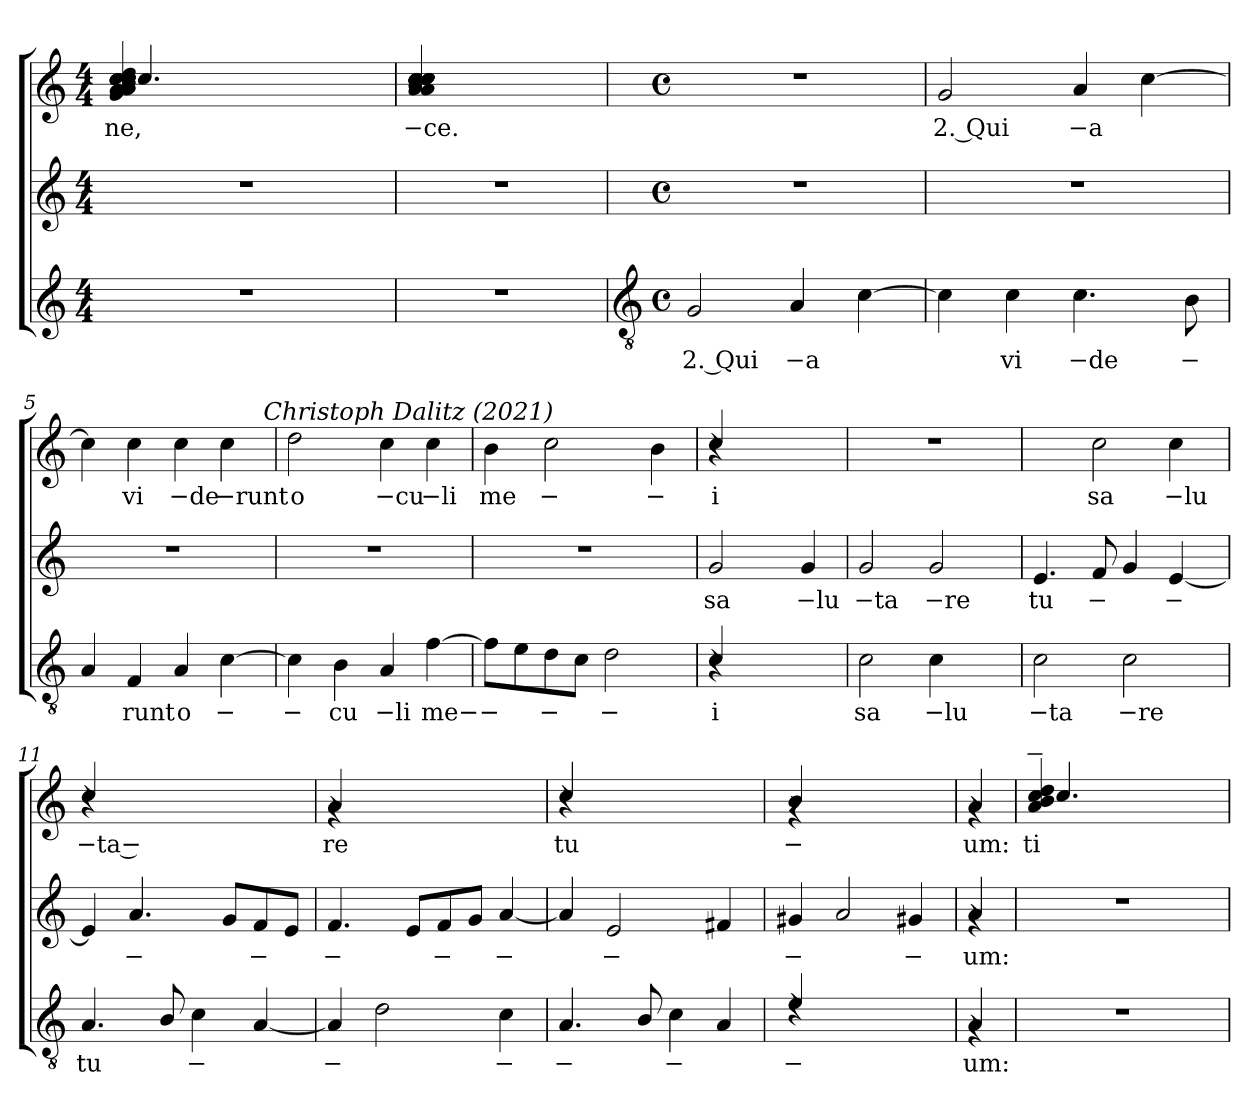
**kern	**text	**kern	**text	**kern	**text
*part3	*part3	*part2	*part2	*part1	*part1
*staff3	*staff3	*staff2	*staff2	*staff1	*staff1
*clefG2	*	*clefG2	*	*clefG2	*
*k[]	*	*k[]	*	*k[]	*
*C:	*	*C:	*	*C:	*
*M4/4	*	*M4/4	*	*M4/4	*
=1	=1	=1	=1	=1	=1
!	!	!	!	!	!LO:LY:b:rj
*	*	*	*	*^	*
!	!	!	!	!	!	!LO:LY:b
1r	.	1r	.	(<4g/ 4a/ 4a/ 4b/ 4cc/ 4cc/ 4cc/ 4cc/ 4cc/ 4cc/ 4cc/ 4dd/	4.cc/	ne,
.	.	.	.	2ryy	.	.
.	.	.	.	.	2ryy	.
.	.	.	.	8ryy	.	.
.	.	.	.	8ryy	8ryy	.
!!LO:LB:g=z
=2	=2	=2	=2	=2	=2	=2
!	!	!	!	!	!	!LO:LY:b
*	*	*	*	*v	*v	*
1r	.	1r	.	(<4a/ 4a/ 4b/ 4cc/ 4cc/ 4cc/ 4cc/ 4cc/ 4cc/ 4cc/ 4cc/	−ce.
.	.	.	.	2.ryy	.
!!LO:LB:g=z
=3	=3	=3	=3	=3	=3
*clefGv2	*	*	*	*	*
*M4/4	*	*M4/4	*	*M4/4	*
*met(c)	*	*met(c)	*	*met(c)	*
!	!LO:LY:b:rj	!	!	!	!
2G/	2. Qui	1r	.	1r	.
!	!LO:LY:b:rj	!	!	!	!
4A/	−a	.	.	.	.
[>4c\	.	.	.	.	.
=4	=4	=4	=4	=4	=4
!	!	!	!	!	!LO:LY:b:rj
4c\]	.	1r	.	2g/	2. Qui
!	!LO:LY:b	!	!	!	!
4c\	vi	.	.	.	.
!	!LO:LY:b:rj	!	!	!	!LO:LY:b:rj
4.c\	−de	.	.	4a/	−a
.	.	.	.	[>4cc\	.
!	!LO:LY:b	!	!	!	!
8B\	−	.	.	.	.
=5	=5	=5	=5	=5	=5
*	*	*	*	*^	*
4A/	.	1r	.	4cc\]	2ryy	.
!	!LO:LY:b	!	!	!	!	!LO:LY:b
4F/	runt	.	.	4cc\	.	vi
!	!LO:LY:b	!	!	!	!	!LO:LY:b:rj
4A/	o	.	.	4cc\	4...ryy	−de
!	!LO:LY:b	!	!	!	!	!LO:LY:b:rj
[>4c\	−	.	.	4cc\	.	−runt
!	!	!	!	!	!LO:TX:a:i:t=Christoph Dalitz (2021)	!
.	.	.	.	.	32ryy	.
=6	=6	=6	=6	=6	=6	=6
!	!LO:LY:b	!	!	!	!	!LO:LY:b
*	*	*	*	*v	*v	*
4c\]	−	1r	.	2dd\	o
!	!LO:LY:b	!	!	!	!
4B\	cu	.	.	.	.
!	!LO:LY:b:rj	!	!	!	!LO:LY:b:rj
4A/	−li	.	.	4cc\	−cu
!	!LO:LY:b	!	!	!	!LO:LY:b:rj
[<4f\	me−	.	.	4cc\	−li
!!LO:LB:g=z
=7	=7	=7	=7	=7	=7
!	!LO:LY:b	!	!	!	!LO:LY:b
8f\L]	−	1r	.	4b\	me
8e\	.	.	.	.	.
!	!LO:LY:b	!	!	!	!LO:LY:b
8d\	−	.	.	2cc\	−
8c\J	.	.	.	.	.
!	!LO:LY:b	!	!	!	!
2d\	−	.	.	.	.
!	!	!	!	!	!LO:LY:b
.	.	.	.	4b\	−
=8	=8	=8	=8	=8	=8
!LO:N:head=solid	!LO:LY:b	!	!LO:LY:b	!LO:N:head=solid	!LO:LY:b
*^	*	*	*	*^	*
4c/	4rA	i	2g/	sa	4cc/	4ra	i
2ryy	2ryy	.	.	.	2ryy	2ryy	.
!	!	!	!	!LO:LY:b:rj	!	!	!
.	.	.	4g/	−lu	.	.	.
*v	*v	*	*	*	*v	*v	*
=9	=9	=9	=9	=9	=9
!	!LO:LY:b	!	!LO:LY:b:rj	!	!
2c\	sa	2g/	−ta	1r	.
!	!LO:LY:b:rj	!	!LO:LY:b:rj	!	!
4c\	−lu	2g/	−re	.	.
4ryy	.	.	.	.	.
=10	=10	=10	=10	=10	=10
!	!LO:LY:b:rj	!	!LO:LY:b	!	!
*	*	*	*	*^	*
2c\	−ta	4.e/	tu	4.ryy	2.ryy	.
!	!	!	!LO:LY:b	!	!	!LO:LY:b
.	.	8f/	−	2cc\	.	sa
!	!LO:LY:b:rj	!	!	!	!	!
2c\	−re	4g/	.	.	.	.
!	!	!	!LO:LY:b	!	!	!LO:LY:b:rj
.	.	[<4e/	−	.	4cc\	−lu
.	.	.	.	8ryy	.	.
=11	=11	=11	=11	=11	=11	=11
!	!LO:LY:b	!	!	!LO:N:head=solid	!	!LO:LY:b:rj
4.A/	tu	4e/]	.	4cc/	4ra	−ta −
!	!	!	!LO:LY:b	!	!	!
.	.	4.a/	−	2.ryy	2.ryy	.
8B/	.	.	.	.	.	.
!	!LO:LY:b	!	!	!	!	!
4c\	−	.	.	.	.	.
.	.	8g/L	.	.	.	.
!	!	!	!LO:LY:b	!	!	!
[<4A/	.	8f/	−	.	.	.
.	.	8e/J	.	.	.	.
!!LO:LB:g=z	!!
=12	=12	=12	=12	=12	=12	=12
!	!LO:LY:b	!	!LO:LY:b	!LO:N:head=solid	!	!LO:LY:b
4A/]	−	4.f/	−	4a/	4rf	re
2d\	.	.	.	2.ryy	2.ryy	.
.	.	8e/L	.	.	.	.
!	!	!	!LO:LY:b	!	!	!
.	.	8f/	−	.	.	.
.	.	8g/J	.	.	.	.
!	!LO:LY:b	!	!LO:LY:b	!	!	!
4c\	−	[<4a/	−	.	.	.
=13	=13	=13	=13	=13	=13	=13
!	!LO:LY:b	!	!	!LO:N:head=solid	!	!LO:LY:b
4.A/	−	4a/]	.	4cc/	4ra	tu
!	!	!	!LO:LY:b	!	!	!
.	.	2e/	−	2.ryy	2.ryy	.
8B/	.	.	.	.	.	.
!	!LO:LY:b	!	!	!	!	!
4c\	−	.	.	.	.	.
4A/	.	4f#X/	.	.	.	.
=14	=14	=14	=14	=14	=14	=14
!LO:N:head=solid	!LO:LY:b	!	!LO:LY:b	!LO:N:head=solid	!	!LO:LY:b
*^	*	*	*	*	*	*
4e/	4rc	−	4g#X/	−	4b/	4rg	−
2.ryy	2.ryy	.	2a/	.	2.ryy	2.ryy	.
!	!	!	!	!LO:LY:b	!	!	!
.	.	.	4g#X/	−	.	.	.
=15	=15	=15	=15	=15	=15	=15	=15
!LO:N:head=solid	!	!LO:LY:b	!LO:N:head=solid	!LO:LY:b	!LO:N:head=solid	!	!LO:LY:b
*	*	*	*^	*	*	*	*
4A/	4rF	um:	4a/	4rf	um:	4a/	4rf	um:
!!LO:PB:g=z	!!
=16	=16	=16	=16	=16	=16	=16	=16	=16
!	!	!	!	!	!	!	!	!LO:LY:b:rj
!	!	!	!	!	!	!	!	!LO:LY:b
*v	*v	*	*	*	*	*	*	*
*	*	*v	*v	*	*	*	*
1r	.	1r	.	(<4a/~> 4b/~> 4cc/~> 4dd/~>	4.cc/	ti
.	.	.	.	2ryy	.	.
.	.	.	.	.	2ryy	.
.	.	.	.	8ryy	.	.
.	.	.	.	8ryy	8ryy	.
*	*	*	*	*v	*v	*
=	=	=	=	=	=
*-	*-	*-	*-	*-	*-
